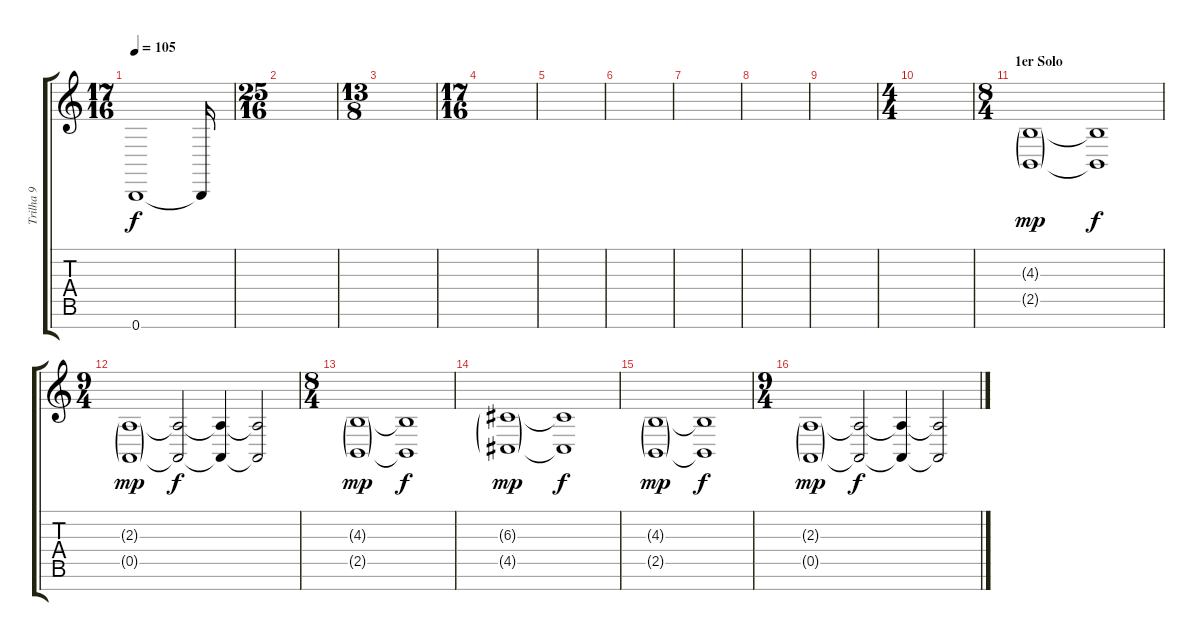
\track ("Trilha 9" "Trilha 9") {instrument stringensemble1}
\staff {score tabs}
\tuning (E4 B3 G3 D3 A2 E2 B1) {hide}
\ts (17 16)
\tempo 105
\clef g2
\ks c
0.7{t}.1{dy f} 0.7{t}.16 |
\ts (25 16)
|
\ts (13 8)
|
\ts (17 16)
|
|
|
|
|
|
\ts (4 4)
|
\ts (8 4)
\section ("" "1er Solo")
(4.3{g} 2.5{g}).1{dy mp} (4.3{t} 2.5{t}).1{dy f} |
\ts (9 4)
(2.3{g} 0.5{g}).1{dy mp} (2.3{t} 0.5{t}).2{dy f} (2.3{t} 0.5{t}).4 (2.3{t} 0.5{t}).2 |
\ts (8 4)
(4.3{g} 2.5{g}).1{dy mp} (4.3{t} 2.5{t}).1{dy f} |
(6.3{g} 4.5{g}).1{dy mp} (6.3{t} 4.5{t}).1{dy f} |
(4.3{g} 2.5{g}).1{dy mp} (4.3{t} 2.5{t}).1{dy f} |
\ts (9 4)
(2.3{g} 0.5{g}).1{dy mp} (2.3{t} 0.5{t}).2{dy f} (2.3{t} 0.5{t}).4 (2.3{t} 0.5{t}).2
